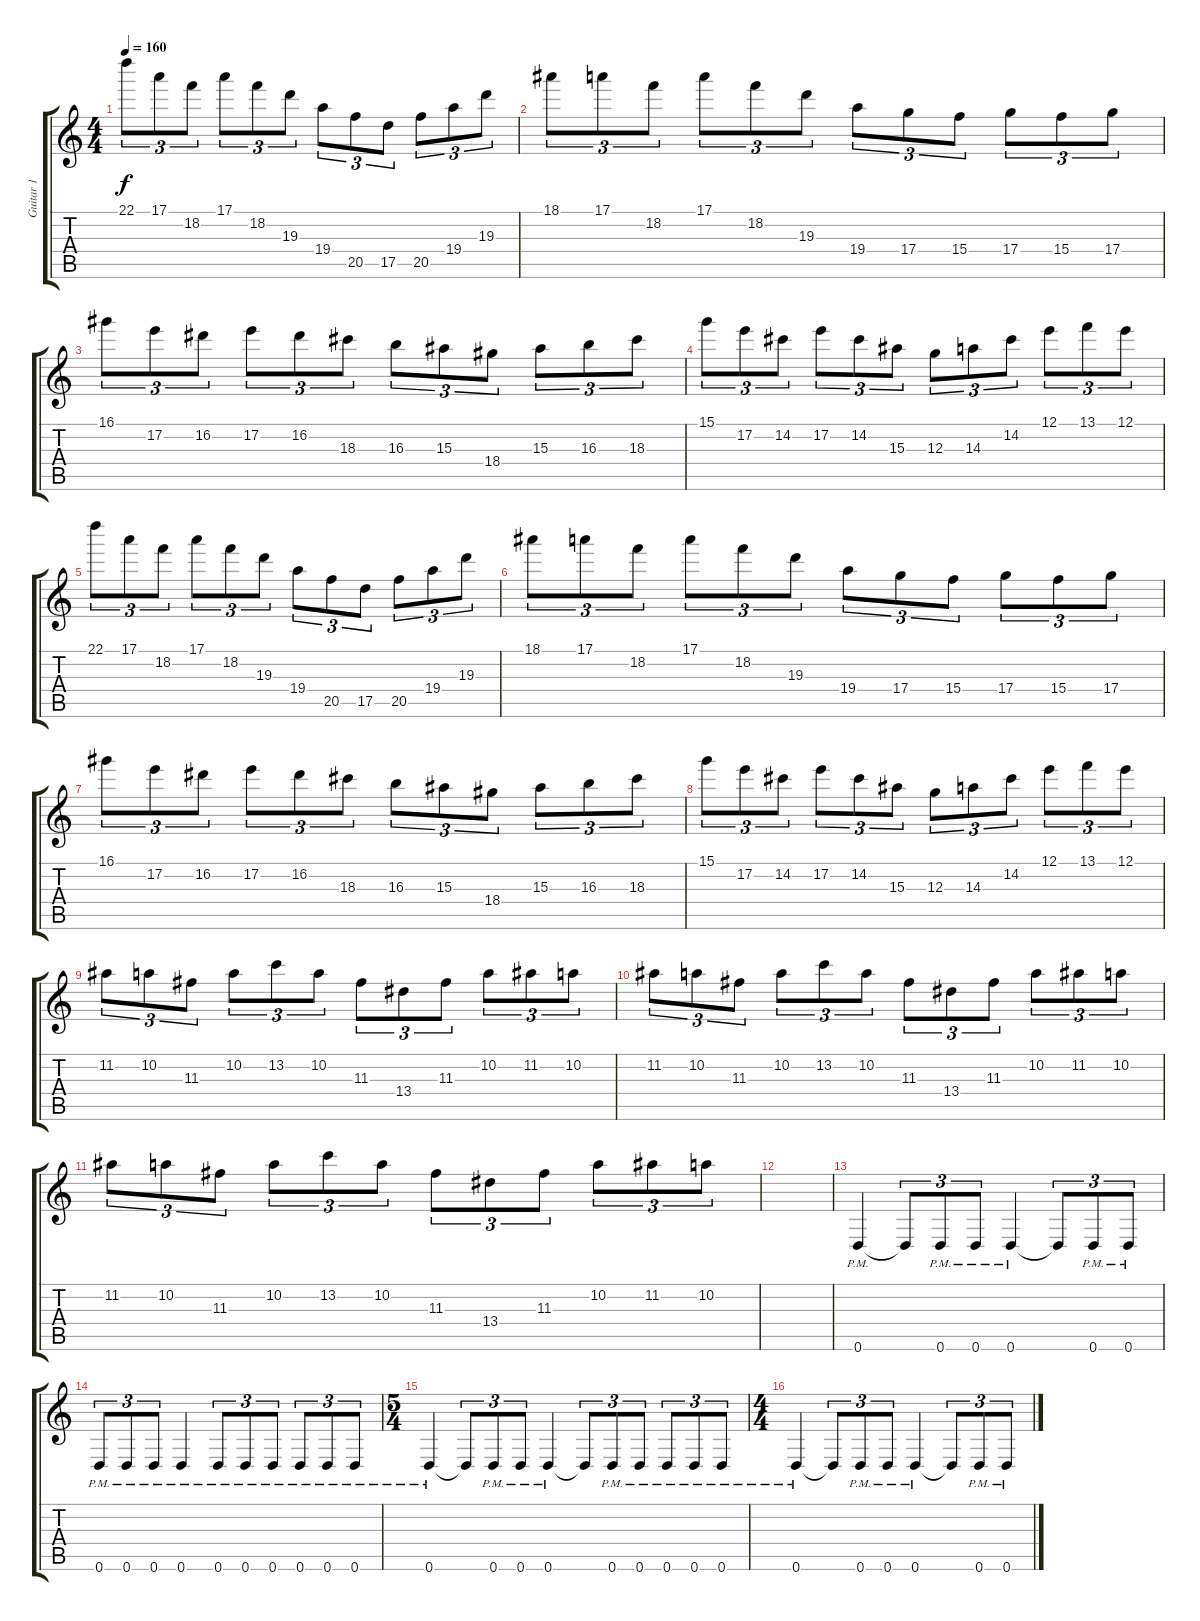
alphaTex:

\track ("Guitar 1" "Guitar 1") {instrument distortionguitar}
\staff {score tabs}
\tuning (E4 B3 G3 D3 A2 D2) {hide}
\ts (4 4)
\tempo 160
\clef g2
\ks c
22.1.8{tu (3 2) dy f instrument distortionguitar} 17.1.8{tu (3 2)} 18.2.8{tu (3 2)} 17.1.8{tu (3 2)} 18.2.8{tu (3 2)} 19.3.8{tu (3 2)} 19.4.8{tu (3 2)} 20.5.8{tu (3 2)} 17.5.8{tu (3 2)} 20.5.8{tu (3 2)} 19.4.8{tu (3 2)} 19.3.8{tu (3 2)} |
18.1.8{tu (3 2)} 17.1.8{tu (3 2)} 18.2.8{tu (3 2)} 17.1.8{tu (3 2)} 18.2.8{tu (3 2)} 19.3.8{tu (3 2)} 19.4.8{tu (3 2)} 17.4.8{tu (3 2)} 15.4.8{tu (3 2)} 17.4.8{tu (3 2)} 15.4.8{tu (3 2)} 17.4.8{tu (3 2)} |
16.1.8{tu (3 2)} 17.2.8{tu (3 2)} 16.2.8{tu (3 2)} 17.2.8{tu (3 2)} 16.2.8{tu (3 2)} 18.3.8{tu (3 2)} 16.3.8{tu (3 2)} 15.3.8{tu (3 2)} 18.4.8{tu (3 2)} 15.3.8{tu (3 2)} 16.3.8{tu (3 2)} 18.3.8{tu (3 2)} |
15.1.8{tu (3 2)} 17.2.8{tu (3 2)} 14.2.8{tu (3 2)} 17.2.8{tu (3 2)} 14.2.8{tu (3 2)} 15.3.8{tu (3 2)} 12.3.8{tu (3 2)} 14.3.8{tu (3 2)} 14.2.8{tu (3 2)} 12.1.8{tu (3 2)} 13.1.8{tu (3 2)} 12.1.8{tu (3 2)} |
22.1.8{tu (3 2)} 17.1.8{tu (3 2)} 18.2.8{tu (3 2)} 17.1.8{tu (3 2)} 18.2.8{tu (3 2)} 19.3.8{tu (3 2)} 19.4.8{tu (3 2)} 20.5.8{tu (3 2)} 17.5.8{tu (3 2)} 20.5.8{tu (3 2)} 19.4.8{tu (3 2)} 19.3.8{tu (3 2)} |
18.1.8{tu (3 2)} 17.1.8{tu (3 2)} 18.2.8{tu (3 2)} 17.1.8{tu (3 2)} 18.2.8{tu (3 2)} 19.3.8{tu (3 2)} 19.4.8{tu (3 2)} 17.4.8{tu (3 2)} 15.4.8{tu (3 2)} 17.4.8{tu (3 2)} 15.4.8{tu (3 2)} 17.4.8{tu (3 2)} |
16.1.8{tu (3 2)} 17.2.8{tu (3 2)} 16.2.8{tu (3 2)} 17.2.8{tu (3 2)} 16.2.8{tu (3 2)} 18.3.8{tu (3 2)} 16.3.8{tu (3 2)} 15.3.8{tu (3 2)} 18.4.8{tu (3 2)} 15.3.8{tu (3 2)} 16.3.8{tu (3 2)} 18.3.8{tu (3 2)} |
15.1.8{tu (3 2)} 17.2.8{tu (3 2)} 14.2.8{tu (3 2)} 17.2.8{tu (3 2)} 14.2.8{tu (3 2)} 15.3.8{tu (3 2)} 12.3.8{tu (3 2)} 14.3.8{tu (3 2)} 14.2.8{tu (3 2)} 12.1.8{tu (3 2)} 13.1.8{tu (3 2)} 12.1.8{tu (3 2)} |
11.2.8{tu (3 2)} 10.2.8{tu (3 2)} 11.3.8{tu (3 2)} 10.2.8{tu (3 2)} 13.2.8{tu (3 2)} 10.2.8{tu (3 2)} 11.3.8{tu (3 2)} 13.4.8{tu (3 2)} 11.3.8{tu (3 2)} 10.2.8{tu (3 2)} 11.2.8{tu (3 2)} 10.2.8{tu (3 2)} |
11.2.8{tu (3 2)} 10.2.8{tu (3 2)} 11.3.8{tu (3 2)} 10.2.8{tu (3 2)} 13.2.8{tu (3 2)} 10.2.8{tu (3 2)} 11.3.8{tu (3 2)} 13.4.8{tu (3 2)} 11.3.8{tu (3 2)} 10.2.8{tu (3 2)} 11.2.8{tu (3 2)} 10.2.8{tu (3 2)} |
11.2.8{tu (3 2)} 10.2.8{tu (3 2)} 11.3.8{tu (3 2)} 10.2.8{tu (3 2)} 13.2.8{tu (3 2)} 10.2.8{tu (3 2)} 11.3.8{tu (3 2)} 13.4.8{tu (3 2)} 11.3.8{tu (3 2)} 10.2.8{tu (3 2)} 11.2.8{tu (3 2)} 10.2.8{tu (3 2)} |
|
0.6{pm}.4 0.6{t}.8{tu (3 2)} 0.6{pm}.8{tu (3 2)} 0.6{pm}.8{tu (3 2)} 0.6{pm}.4 0.6{t}.8{tu (3 2)} 0.6{pm}.8{tu (3 2)} 0.6{pm}.8{tu (3 2)} |
0.6{pm}.8{tu (3 2)} 0.6{pm}.8{tu (3 2)} 0.6{pm}.8{tu (3 2)} 0.6{pm}.4 0.6{pm}.8{tu (3 2)} 0.6{pm}.8{tu (3 2)} 0.6{pm}.8{tu (3 2)} 0.6{pm}.8{tu (3 2)} 0.6{pm}.8{tu (3 2)} 0.6{pm}.8{tu (3 2)} |
\ts (5 4)
0.6{pm}.4 0.6{t}.8{tu (3 2)} 0.6{pm}.8{tu (3 2)} 0.6{pm}.8{tu (3 2)} 0.6{pm}.4 0.6{t}.8{tu (3 2)} 0.6{pm}.8{tu (3 2)} 0.6{pm}.8{tu (3 2)} 0.6{pm}.8{tu (3 2)} 0.6{pm}.8{tu (3 2)} 0.6{pm}.8{tu (3 2)} |
\ts (4 4)
0.6{pm}.4 0.6{t}.8{tu (3 2)} 0.6{pm}.8{tu (3 2)} 0.6{pm}.8{tu (3 2)} 0.6{pm}.4 0.6{t}.8{tu (3 2)} 0.6{pm}.8{tu (3 2)} 0.6{pm}.8{tu (3 2)}
